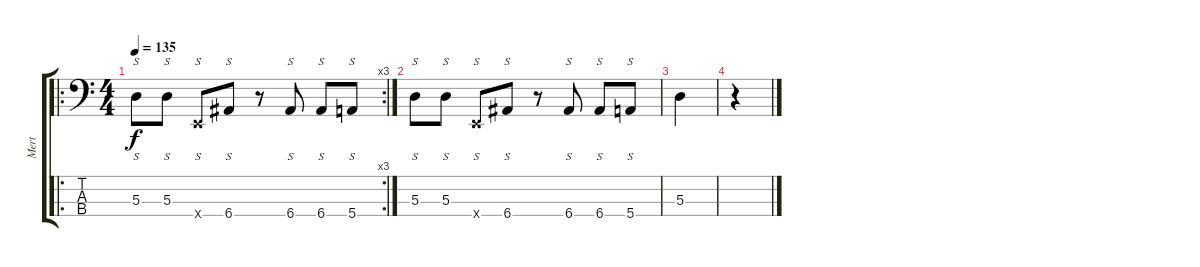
\track ("Mert" "Mert") {instrument electricbasspick}
\staff {score tabs}
\tuning (G2 D2 A1 E1) {hide}
\ro
\rc 3
\ts (4 4)
\tempo 135
\clef f4
\ks c
5.3.8{s dy f} 5.3.8{s} 0.4{x}.8{s} 6.4.8{s} r.8 6.4.8{s} 6.4.8{s} 5.4.8{s} |
5.3.8{s} 5.3.8{s} 0.4{x}.8{s} 6.4.8{s} r.8 6.4.8{s} 6.4.8{s} 5.4.8{s} |
5.3.4 |
r.4
